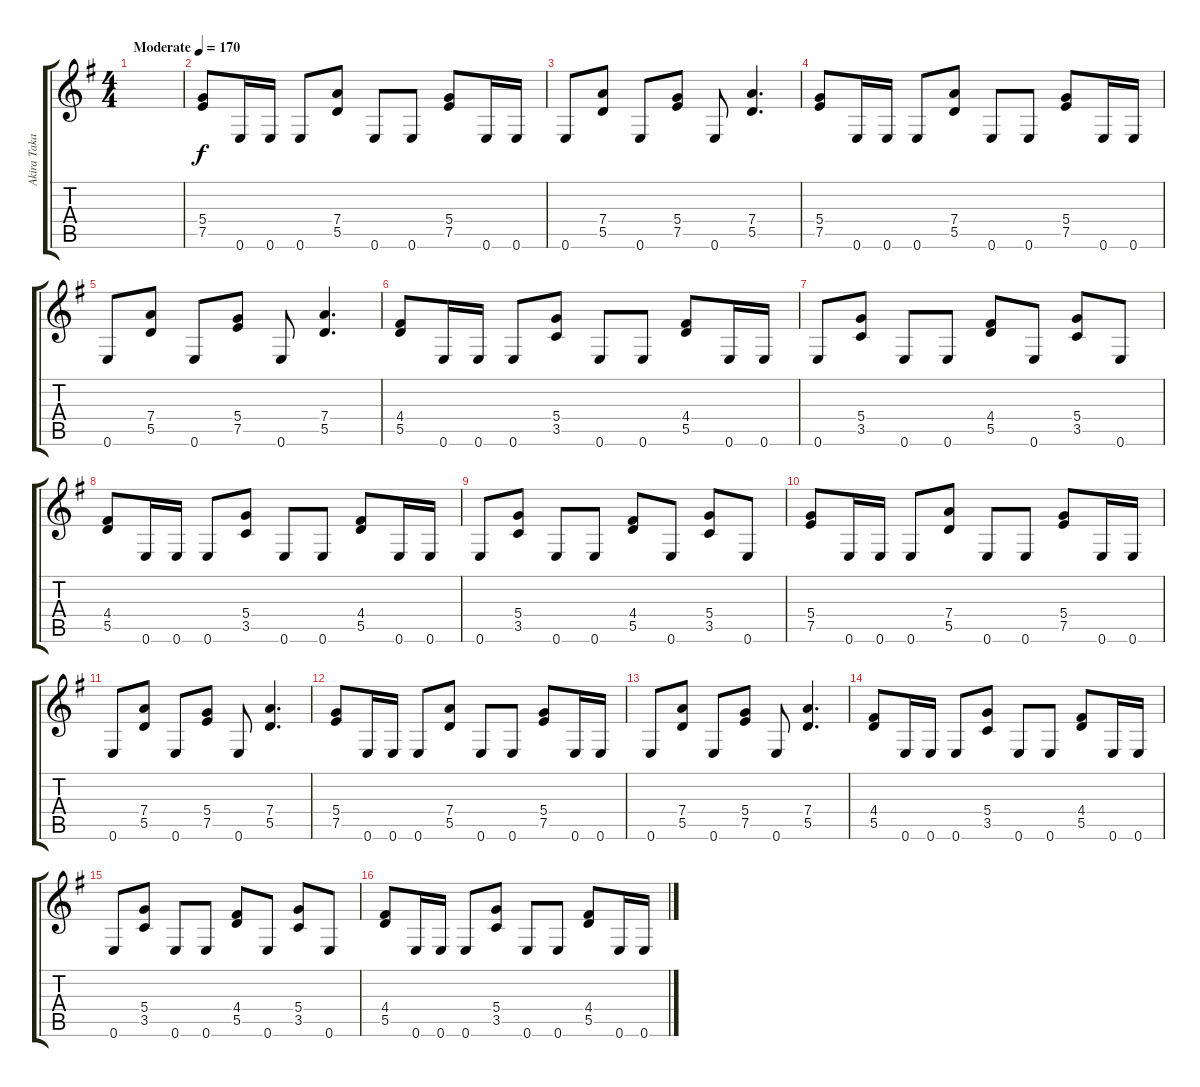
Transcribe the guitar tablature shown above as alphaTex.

\track ("Akira Takasaki Rhythm" "Akira Taka") {instrument distortionguitar}
\staff {score tabs}
\tuning (E4 B3 G3 D3 A2 E2) {hide}
\ts (4 4)
\tempo (170 "Moderate")
\clef g2
\ks eminor
|
(5.4 7.5).8 0.6.16 0.6.16 0.6.8 (7.4 5.5).8 0.6.8 0.6.8 (5.4 7.5).8 0.6.16 0.6.16 |
0.6.8 (7.4 5.5).8 0.6.8 (5.4 7.5).8 0.6.8 (7.4 5.5).4{d} |
(5.4 7.5).8 0.6.16 0.6.16 0.6.8 (7.4 5.5).8 0.6.8 0.6.8 (5.4 7.5).8 0.6.16 0.6.16 |
0.6.8 (7.4 5.5).8 0.6.8 (5.4 7.5).8 0.6.8 (7.4 5.5).4{d} |
(4.4 5.5).8 0.6.16 0.6.16 0.6.8 (5.4 3.5).8 0.6.8 0.6.8 (4.4 5.5).8 0.6.16 0.6.16 |
0.6.8 (5.4 3.5).8 0.6.8 0.6.8 (4.4 5.5).8 0.6.8 (5.4 3.5).8 0.6.8 |
(4.4 5.5).8 0.6.16 0.6.16 0.6.8 (5.4 3.5).8 0.6.8 0.6.8 (4.4 5.5).8 0.6.16 0.6.16 |
0.6.8 (5.4 3.5).8 0.6.8 0.6.8 (4.4 5.5).8 0.6.8 (5.4 3.5).8 0.6.8 |
(5.4 7.5).8 0.6.16 0.6.16 0.6.8 (7.4 5.5).8 0.6.8 0.6.8 (5.4 7.5).8 0.6.16 0.6.16 |
0.6.8 (7.4 5.5).8 0.6.8 (5.4 7.5).8 0.6.8 (7.4 5.5).4{d} |
(5.4 7.5).8 0.6.16 0.6.16 0.6.8 (7.4 5.5).8 0.6.8 0.6.8 (5.4 7.5).8 0.6.16 0.6.16 |
0.6.8 (7.4 5.5).8 0.6.8 (5.4 7.5).8 0.6.8 (7.4 5.5).4{d} |
(4.4 5.5).8 0.6.16 0.6.16 0.6.8 (5.4 3.5).8 0.6.8 0.6.8 (4.4 5.5).8 0.6.16 0.6.16 |
0.6.8 (5.4 3.5).8 0.6.8 0.6.8 (4.4 5.5).8 0.6.8 (5.4 3.5).8 0.6.8 |
(4.4 5.5).8 0.6.16 0.6.16 0.6.8 (5.4 3.5).8 0.6.8 0.6.8 (4.4 5.5).8 0.6.16 0.6.16
